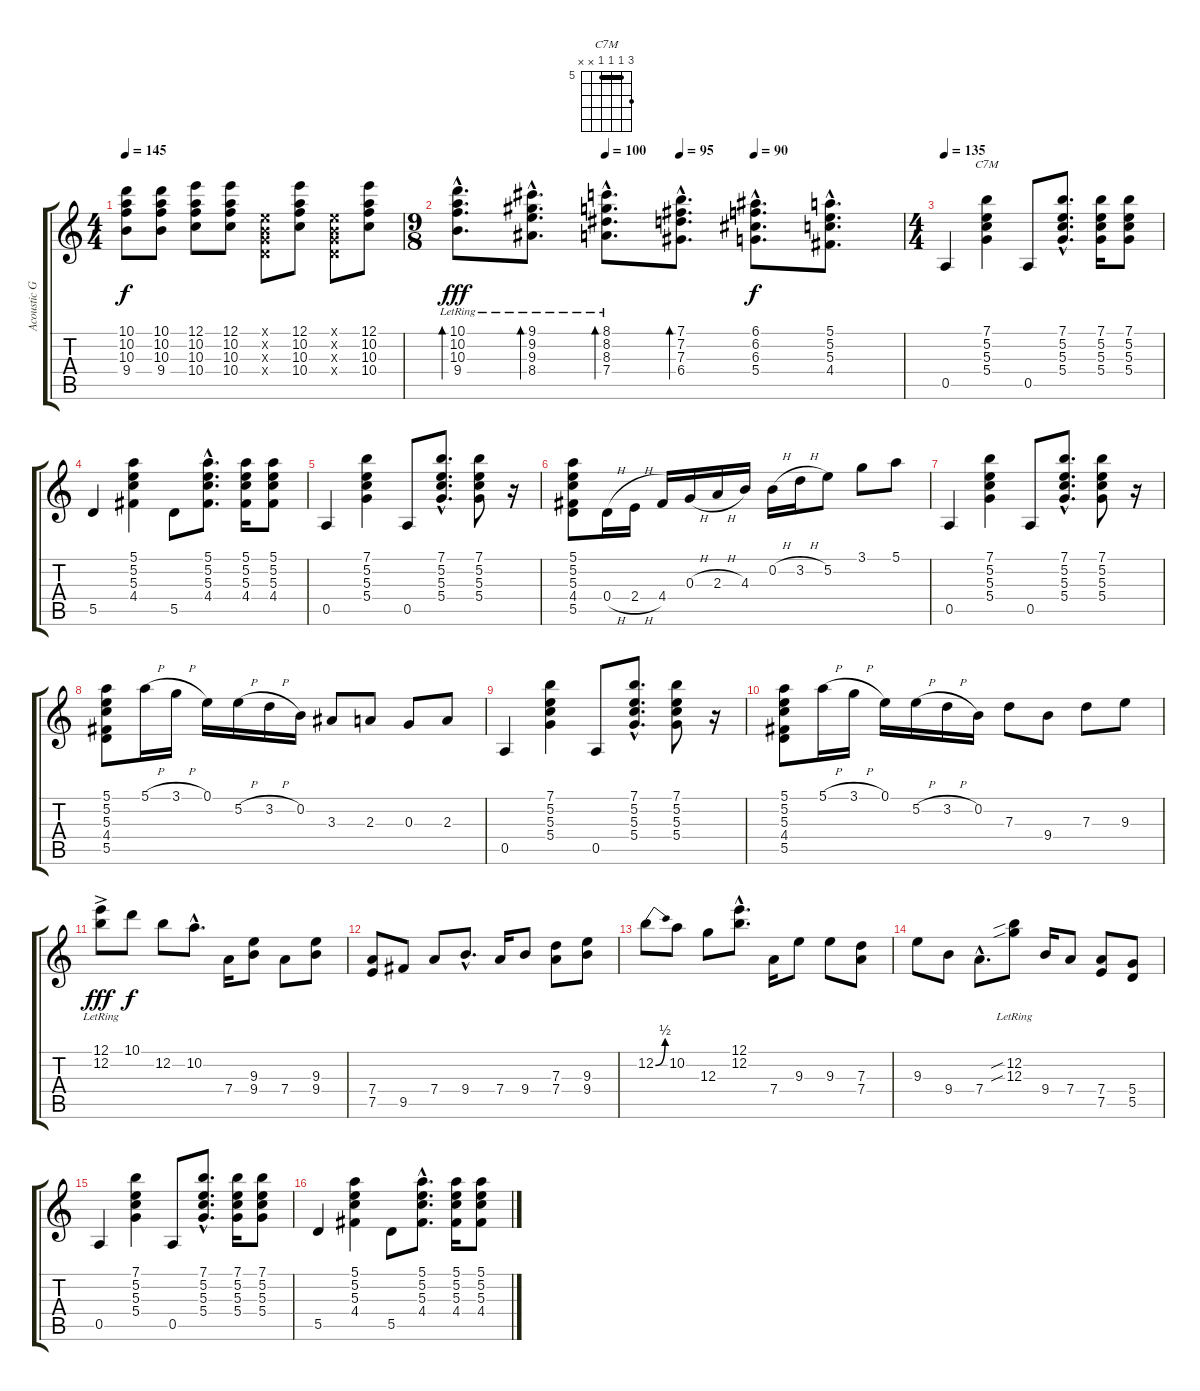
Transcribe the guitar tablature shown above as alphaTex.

\track ("Acoustic Guitar" "Acoustic G") {instrument acousticguitarsteel}
\staff {score tabs}
\tuning (E4 B3 G3 D3 A2 E2) {hide}
\chord ("C7M" 7 5 5 5 x x) {firstfret 5 barre 5}
\ts (4 4)
\tempo 145
\clef g2
\ks c
(10.1 10.2 10.3 9.4).8{dy f} (10.1 10.2 10.3 9.4).8 (12.1 10.2 10.3 10.4).8 (12.1 10.2 10.3 10.4).8 (0.1{x} 0.2{x} 0.3{x} 0.4{x}).8 (12.1 10.2 10.3 10.4).8 (0.1{x} 0.2{x} 0.3{x} 0.4{x}).8 (12.1 10.2 10.3 10.4).8 |
\ts (9 8)
\tempo (100 0.3333333333333333)
\tempo (95 0.5)
\tempo (90 0.6666666666666666)
(10.1{hac lr} 10.2{hac} 10.3{hac} 9.4{hac}).8{d bd 60 dy fff} (9.1{hac lr} 9.2{hac} 9.3{hac} 8.4{hac}).8{d bd 60} (8.1{hac lr} 8.2{hac} 8.3{hac} 7.4{hac}).8{d bd 60} (7.1{hac} 7.2{hac} 7.3{hac} 6.4{hac}).8{d bd 60} (6.1{hac} 6.2{hac} 6.3{hac} 5.4{hac}).8{d dy f} (5.1{hac} 5.2{hac} 5.3{hac} 4.4{hac}).8{d} |
\ts (4 4)
\tempo 135
0.5.4 (7.1 5.2 5.3 5.4).4{ch "C7M"} 0.5.8 (7.1{hac} 5.2{hac} 5.3{hac} 5.4{hac}).8{d} (7.1 5.2 5.3 5.4).16 (7.1 5.2 5.3 5.4).8 |
5.5.4 (5.1 5.2 5.3 4.4).4 5.5.8 (5.1{hac} 5.2{hac} 5.3{hac} 4.4{hac}).8{d} (5.1 5.2 5.3 4.4).16 (5.1 5.2 5.3 4.4).8 |
0.5.4 (7.1 5.2 5.3 5.4).4 0.5.8 (7.1{hac} 5.2{hac} 5.3{hac} 5.4{hac}).8{d} (7.1 5.2 5.3 5.4).8 r.16 |
(5.1 5.2 5.3 4.4 5.5).8 0.4{h}.16 2.4{h}.16 4.4.16 0.3{h}.16 2.3{h}.16 4.3.16 0.2{h}.16 3.2{h}.16 5.2.8 3.1.8 5.1.8 |
0.5.4 (7.1 5.2 5.3 5.4).4 0.5.8 (7.1{hac} 5.2{hac} 5.3{hac} 5.4{hac}).8{d} (7.1 5.2 5.3 5.4).8 r.16 |
(5.1 5.2 5.3 4.4 5.5).8 5.1{h}.16 3.1{h}.16 0.1.16 5.2{h}.16 3.2{h}.16 0.2.16 3.3.8 2.3.8 0.3.8 2.3.8 |
0.5.4 (7.1 5.2 5.3 5.4).4 0.5.8 (7.1{hac} 5.2{hac} 5.3{hac} 5.4{hac}).8{d} (7.1 5.2 5.3 5.4).8 r.16 |
(5.1 5.2 5.3 4.4 5.5).8 5.1{h}.16 3.1{h}.16 0.1.16 5.2{h}.16 3.2{h}.16 0.2.16 7.3.8 9.4.8 7.3.8 9.3.8 |
(12.1{ac lr} 12.2).8{dy fff} 10.1.8{dy f} 12.2.8 10.2{hac}.8{d} 7.4.16 (9.3 9.4).8 7.4.8 (9.3 9.4).8 |
(7.4 7.5).8 9.5.8 7.4.8 9.4{hac}.8{d} 7.4.16 9.4.8 (7.3 7.4).8 (9.3 9.4).8 |
12.2{be (bend 0 0 60 2)}.8 10.2.8 12.3.8 (12.1{hac} 12.2{hac}).8{d} 7.4.16 9.3.8 9.3.8 (7.3 7.4).8 |
9.3.8 9.4.8 7.4{hac}.8{d} (12.2{sib} 12.3{sib lr}).8 9.4.16 7.4.8 (7.4 7.5).8 (5.4 5.5).8 |
0.5.4 (7.1 5.2 5.3 5.4).4 0.5.8 (7.1{hac} 5.2{hac} 5.3{hac} 5.4{hac}).8{d} (7.1 5.2 5.3 5.4).16 (7.1 5.2 5.3 5.4).8 |
5.5.4 (5.1 5.2 5.3 4.4).4 5.5.8 (5.1{hac} 5.2{hac} 5.3{hac} 4.4{hac}).8{d} (5.1 5.2 5.3 4.4).16 (5.1 5.2 5.3 4.4).8
